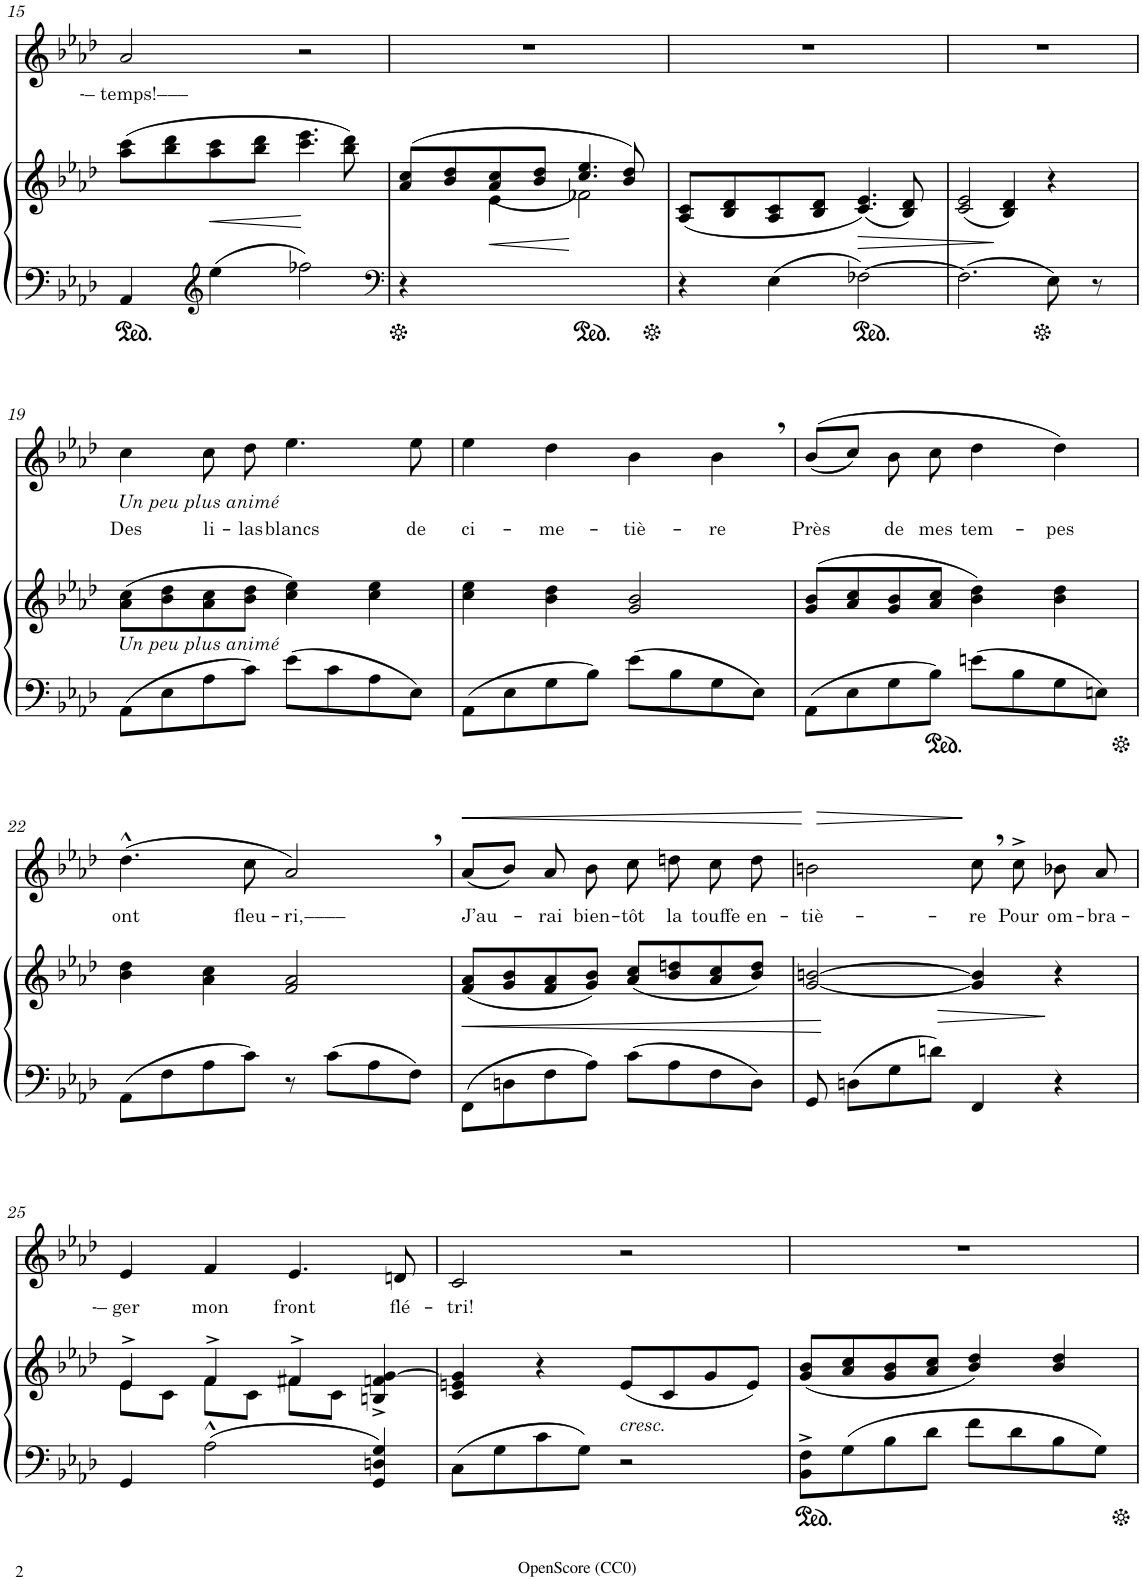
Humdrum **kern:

**kern	**kern	**dynam	**kern	**text	**dynam
*part2	*part2	*part2	*part1	*part1	*part1
*staff3	*staff2	*staff2/3	*staff1	*staff1	*staff1
*I"Piano	*	*	*I"Chant Voice	*	*
*I'Pno	*	*	*	*	*
!!LO:PB:g=z
*clefF4	*clefG2	*	*clefG2	*	*
*k[b-e-a-d-]	*k[b-e-a-d-]	*	*k[b-e-a-d-]	*	*
*M4/4	*M4/4	*	*M4/4	*	*
*met(c)	*met(c)	*	*met(c)	*	*
=15	=15	=15	=15	=15	=15
*	*^	*	*	*	*
!	!	!	!	!	!LO:LY:b	!
4AA-/	(8aa-\ 8ccc\L	2ryy	.	2a-/	-– temps!–––	.
.	8bb-\ 8ddd-\	.	.	.	.	.
*clefG2	*	*	*	*	*	*
!	!	!	!LO:HP:b	!	!	!
4ee-\	8aa-\ 8ccc\	.	<	.	.	.
.	8bb-\ 8ddd-\J	.	.	.	.	.
2ff-X\	4.ccc\ 4.eee-\	2ryy	.	2r	.	.
.	8bb-\ 8ddd-\)	.	.	.	.	.
=16	=16	=16	=16	=16	=16	=16
*clefF4	*	*	*	*	*	*
4r	(>8a-/ 8cc/L	4ryy	.	1r	.	.
.	8b-/ 8dd-/	.	.	.	.	.
!	!	!	!LO:HP:b	!	!	!
2.ryy	8a-/ 8cc/	(<4e-\	<	.	.	.
.	8b-/ 8dd-/J	.	.	.	.	.
*	*ped	*	*	*	*	*
.	4.cc/ 4.ee-/	2f-X\)	[	.	.	.
.	8b-/ 8dd-/)	.	.	.	.	.
*	*v	*v	*	*	*	*
=17	=17	=17	=17	=17	=17
*	*Xped	*	*	*	*
4r	(8A-/ 8c/L	.	1r	.	.
.	8B-/ 8d-/	.	.	.	.
4E-\	8A-/ 8c/	.	.	.	.
.	8B-/ 8d-/J	.	.	.	.
!	!	!LO:HP:b	!	!	!
[2F-X\	(4.c/ 4.e-/)	>	.	.	.
.	8B-/ 8d-/)	.	.	.	.
=18	=18	=18	=18	=18	=18
2.F-\]	(2c/ 2e-/	.	1r	.	.
.	4B-/ 4d-/)	[	.	.	.
8E-\	4r	.	.	.	.
8r	.	.	.	.	.
!!LO:LB:g=z
=19	=19	=19	=19	=19	=19
!	!	!	!LO:TX:b:i:t=Un peu plus animé	!	!
!	!LO:TX:b:i:t=Un peu plus animé	!	!	!	!
!	!	!	!	!LO:LY:b	!
8AA-\L	(8a-\ 8cc\L	.	4cc\	Des	.
8E-\	8b-\ 8dd-\	.	.	.	.
!	!	!	!	!LO:LY:b	!
8A-\	8a-\ 8cc\	.	8cc\	li-	.
!	!	!	!	!LO:LY:b	!
8c\J	8b-\ 8dd-\J	.	8dd-\	-las	.
!	!	!	!	!LO:LY:b	!
8e-\L	4cc\ 4ee-\)	.	4.ee-\	blancs	.
8c\	.	.	.	.	.
8A-\	4cc\ 4ee-\	.	.	.	.
!	!	!	!	!LO:LY:b	!
8E-\J	.	.	8ee-\	de	.
=20	=20	=20	=20	=20	=20
!	!	!	!	!LO:LY:b	!
8AA-\L	4cc\ 4ee-\	.	4ee-\	ci-	.
8E-\	.	.	.	.	.
!	!	!	!	!LO:LY:b	!
8G\	4b-\ 4dd-\	.	4dd-\	-me-	.
8B-\J	.	.	.	.	.
!	!	!	!	!LO:LY:b	!
8e-\L	2g/ 2b-/	.	4b-\	-tiè-	.
8B-\	.	.	.	.	.
!	!	!	!	!LO:LY:b	!
8G\	.	.	4b-,\	-re	.
8E-\J	.	.	.	.	.
=21	=21	=21	=21	=21	=21
!	!	!	!	!LO:LY:b	!
8AA-\L	(8g/ 8b-/L	.	((8b-/L	Près	.
8E-\	8a-/ 8cc/	.	8cc/J)	.	.
!	!	!	!	!LO:LY:b	!
8G\	8g/ 8b-/	.	8b-\	de	.
!	!	!	!	!LO:LY:b	!
8B-\J	8a-/ 8cc/J	.	8cc\	mes	.
!	!	!	!	!LO:LY:b	!
8en\L	4b-\ 4dd-\)	.	4dd-\	tem-	.
8B-\	.	.	.	.	.
!	!	!	!	!LO:LY:b	!
8G\	4b-\ 4dd-\	.	4dd-\)	-pes	.
8En\J	.	.	.	.	.
!!LO:LB:g=z
=22	=22	=22	=22	=22	=22
!	!	!	!	!LO:LY:b	!
8AA-\L	4b-\ 4dd-\	.	(4.dd-^^\	ont	.
8F\	.	.	.	.	.
8A-\	4a-\ 4cc\	.	.	.	.
!	!	!	!	!LO:LY:b	!
8c\J	.	.	8cc\	fleu-	.
!	!	!	!	!LO:LY:b	!
8r	2f/ 2a-/	.	2a-,/)	-ri,––––	.
8c\L	.	.	.	.	.
8A-\	.	.	.	.	.
8F\J	.	.	.	.	.
=23	=23	=23	=23	=23	=23
!	!	!LO:HP:b	!	!LO:LY:b	!LO:HP:b
8FF\L	(8f/ 8a-/L	<	(8a-/L	J’au-	<
8Dn\	8g/ 8b-/	.	8b-/J)	.	.
!	!	!	!	!LO:LY:b	!
8F\	8f/ 8a-/	.	8a-/	-rai	.
!	!	!	!	!LO:LY:b	!
8A-\J	8g/ 8b-/J)	.	8b-\	bien-	.
!	!	!	!	!LO:LY:b	!
8c\L	(8a-/ 8cc/L	.	8cc\	-tôt	.
!	!	!	!	!LO:LY:b	!
8A-\	8b-/ 8ddn/	.	8ddn\	la	.
!	!	!	!	!LO:LY:b	!
8F\	8a-/ 8cc/	.	8cc\	touffe	.
!	!	!	!	!LO:LY:b	!
8D\J	8b-/ 8dd/J)	.	8dd\	en-	.
.	.	]	.	.	[
=24	=24	=24	=24	=24	=24
!	!	!	!	!LO:LY:b	!LO:HP:b
8GG/	[2g/ [2bn/	.	2bn\	-tiè-	>
8Dn\L	.	.	.	.	.
8G\	.	.	.	.	.
8dn\J	.	.	.	.	.
!	!	!	!	!LO:LY:b	!
4FF/	4g/] 4b/]	.	8cc,\	-re	]
!	!	!	!	!LO:LY:b	!
.	.	.	8cc^\	Pour	.
!	!	!	!	!LO:LY:b	!
4r	4r	[	8b-X\	om-	.
!	!	!	!	!LO:LY:b	!
.	.	.	8a-/	-bra-	.
!!LO:LB:g=z
=25	=25	=25	=25	=25	=25
*	*^	*	*	*	*
!	!	!	!	!	!LO:LY:b	!
4GG/	4e-^/	8e-\L	.	4e-/	-– ger	.
.	.	8c\J	.	.	.	.
!	!	!	!	!	!LO:LY:b	!
2A-^^\	4f^/	8f\L	.	4f/	mon	.
.	.	8c\J	.	.	.	.
!	!	!	!	!	!LO:LY:b	!
.	4f#X^/	8f#\L	.	4.e-/	front	.
.	.	8c\J	.	.	.	.
4GG/ 4Dn/ 4G/	4Bn/^ 4fn/^ [4g/^	4ryy	.	.	.	.
!	!	!	!	!	!LO:LY:b	!
.	.	.	.	8dn/	flé-	.
*	*v	*v	*	*	*	*
=26	=26	=26	=26	=26	=26
!	!	!	!	!LO:LY:b	!
8C\L	4c/ 4en/ 4g/]	.	2c/	-tri!	.
8G\	.	.	.	.	.
8c\	4r	.	.	.	.
8G\J	.	.	.	.	.
!	!LO:TX:b:i:t=cresc.	!	!	!	!
2r	(8e/L	.	2r	.	.
.	8c/	.	.	.	.
.	8g/	.	.	.	.
.	8e/J)	.	.	.	.
=27	=27	=27	=27	=27	=27
8BB-\^ 8F\^L	(<8g/ 8b-/L	.	1r	.	.
8G\	8a-/ 8cc/	.	.	.	.
8B-\	8g/ 8b-/	.	.	.	.
8d-\J	8a-/ 8cc/J	.	.	.	.
8f\L	4b-/ 4dd-/)	.	.	.	.
8d-\	.	.	.	.	.
8B-\	4b-/ 4dd-/	.	.	.	.
8G\J	.	.	.	.	.
=	=	=	=	=	=
*-	*-	*-	*-	*-	*-
